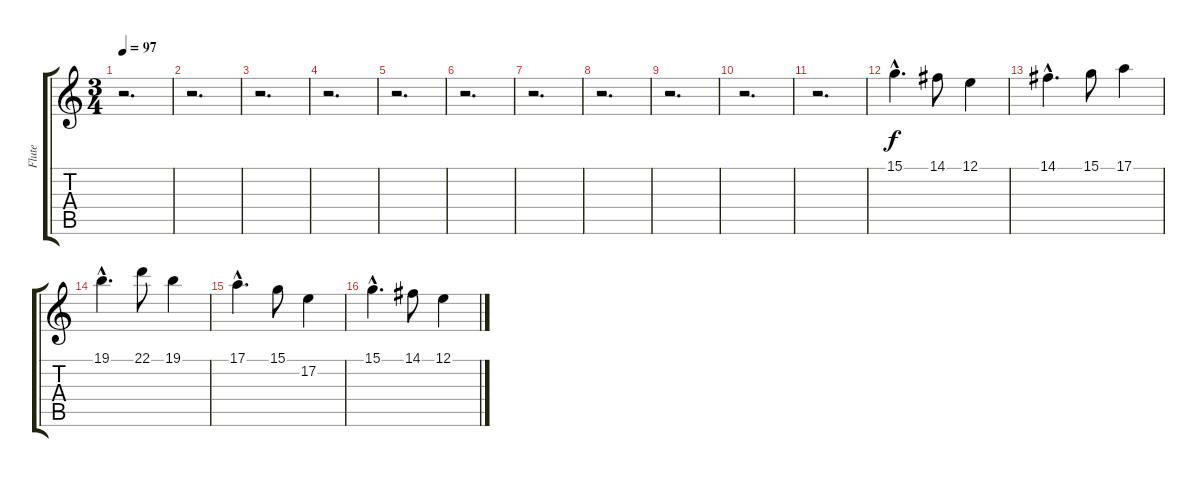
\track ("Flute" "Flute") {instrument flute}
\staff {score tabs}
\tuning (E4 B3 G3 D3 A2 E2) {hide}
\ts (3 4)
\tempo 97
\clef g2
\ks c
r.2{d dy f} |
r.2{d} |
r.2{d} |
r.2{d} |
r.2{d} |
r.2{d} |
r.2{d} |
r.2{d} |
r.2{d} |
r.2{d} |
r.2{d} |
15.1{hac}.4{d} 14.1.8 12.1.4 |
14.1{hac}.4{d} 15.1.8 17.1.4 |
19.1{hac}.4{d} 22.1.8 19.1.4 |
17.1{hac}.4{d} 15.1.8 17.2.4 |
15.1{hac}.4{d} 14.1.8 12.1.4
